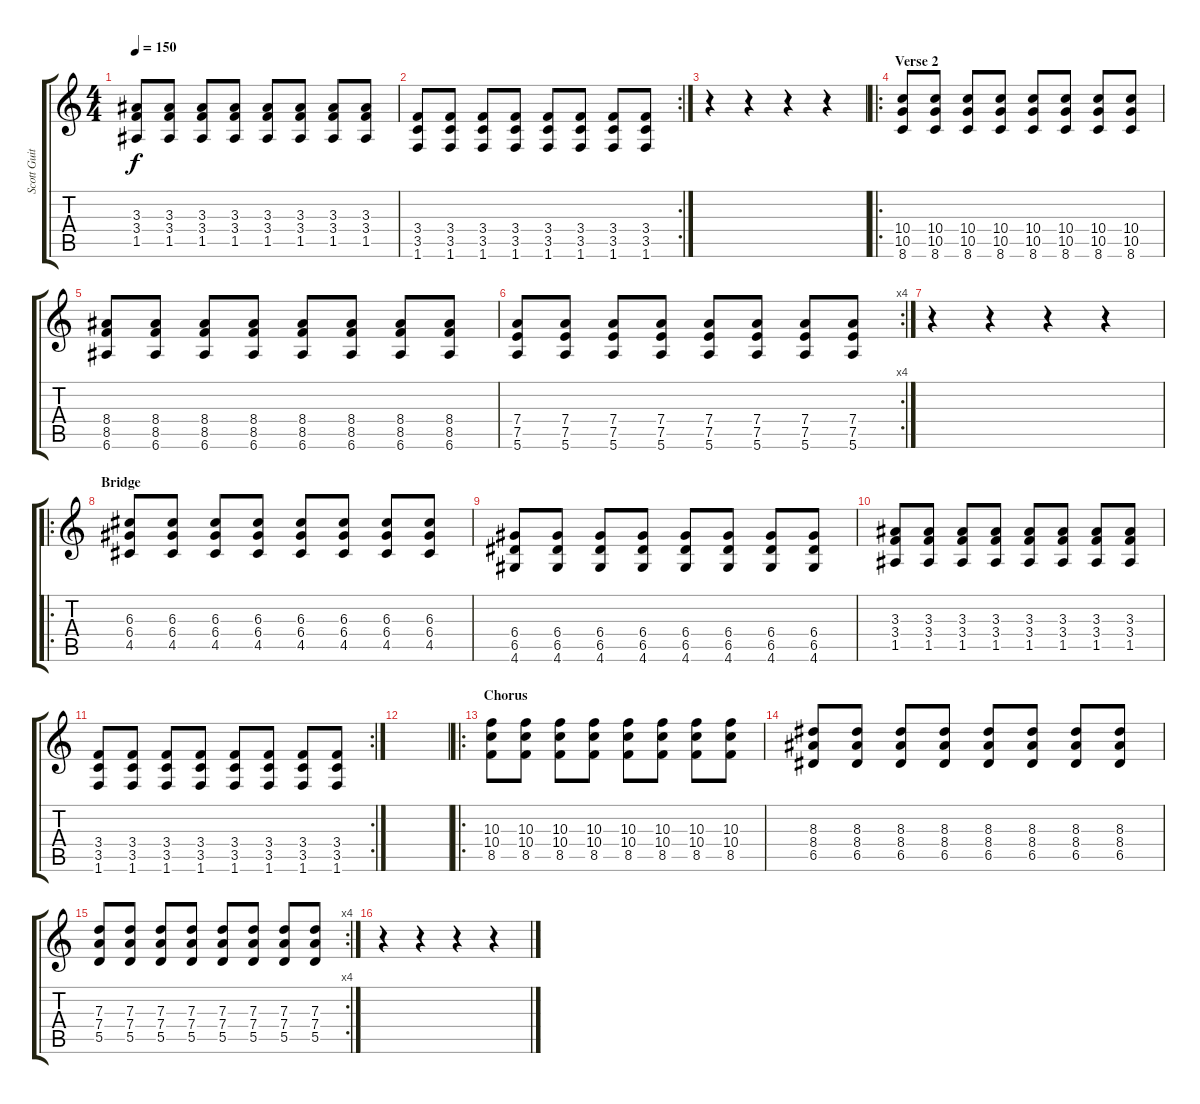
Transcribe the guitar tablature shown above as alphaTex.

\track ("Scott Guitar" "Scott Guit") {instrument distortionguitar}
\staff {score tabs}
\tuning (E4 B3 G3 D3 A2 E2) {hide}
\ts (4 4)
\tempo 150
\clef g2
\ks c
(3.3 3.4 1.5).8{dy f} (3.3 3.4 1.5).8 (3.3 3.4 1.5).8 (3.3 3.4 1.5).8 (3.3 3.4 1.5).8 (3.3 3.4 1.5).8 (3.3 3.4 1.5).8 (3.3 3.4 1.5).8 |
\rc 2
(3.4 3.5 1.6).8 (3.4 3.5 1.6).8 (3.4 3.5 1.6).8 (3.4 3.5 1.6).8 (3.4 3.5 1.6).8 (3.4 3.5 1.6).8 (3.4 3.5 1.6).8 (3.4 3.5 1.6).8 |
r.4 r.4 r.4 r.4 |
\ro
\section ("" "Verse 2")
(10.4 10.5 8.6).8 (10.4 10.5 8.6).8 (10.4 10.5 8.6).8 (10.4 10.5 8.6).8 (10.4 10.5 8.6).8 (10.4 10.5 8.6).8 (10.4 10.5 8.6).8 (10.4 10.5 8.6).8 |
(8.4 8.5 6.6).8 (8.4 8.5 6.6).8 (8.4 8.5 6.6).8 (8.4 8.5 6.6).8 (8.4 8.5 6.6).8 (8.4 8.5 6.6).8 (8.4 8.5 6.6).8 (8.4 8.5 6.6).8 |
\rc 4
(7.4 7.5 5.6).8 (7.4 7.5 5.6).8 (7.4 7.5 5.6).8 (7.4 7.5 5.6).8 (7.4 7.5 5.6).8 (7.4 7.5 5.6).8 (7.4 7.5 5.6).8 (7.4 7.5 5.6).8 |
r.4 r.4 r.4 r.4 |
\ro
\section ("" "Bridge")
(6.3 6.4 4.5).8 (6.3 6.4 4.5).8 (6.3 6.4 4.5).8 (6.3 6.4 4.5).8 (6.3 6.4 4.5).8 (6.3 6.4 4.5).8 (6.3 6.4 4.5).8 (6.3 6.4 4.5).8 |
(6.4 6.5 4.6).8 (6.4 6.5 4.6).8 (6.4 6.5 4.6).8 (6.4 6.5 4.6).8 (6.4 6.5 4.6).8 (6.4 6.5 4.6).8 (6.4 6.5 4.6).8 (6.4 6.5 4.6).8 |
(3.3 3.4 1.5).8 (3.3 3.4 1.5).8 (3.3 3.4 1.5).8 (3.3 3.4 1.5).8 (3.3 3.4 1.5).8 (3.3 3.4 1.5).8 (3.3 3.4 1.5).8 (3.3 3.4 1.5).8 |
\rc 2
(3.4 3.5 1.6).8 (3.4 3.5 1.6).8 (3.4 3.5 1.6).8 (3.4 3.5 1.6).8 (3.4 3.5 1.6).8 (3.4 3.5 1.6).8 (3.4 3.5 1.6).8 (3.4 3.5 1.6).8 |
|
\ro
\section ("" "Chorus")
(10.3 10.4 8.5).8 (10.3 10.4 8.5).8 (10.3 10.4 8.5).8 (10.3 10.4 8.5).8 (10.3 10.4 8.5).8 (10.3 10.4 8.5).8 (10.3 10.4 8.5).8 (10.3 10.4 8.5).8 |
(8.3 8.4 6.5).8 (8.3 8.4 6.5).8 (8.3 8.4 6.5).8 (8.3 8.4 6.5).8 (8.3 8.4 6.5).8 (8.3 8.4 6.5).8 (8.3 8.4 6.5).8 (8.3 8.4 6.5).8 |
\rc 4
(7.3 7.4 5.5).8 (7.3 7.4 5.5).8 (7.3 7.4 5.5).8 (7.3 7.4 5.5).8 (7.3 7.4 5.5).8 (7.3 7.4 5.5).8 (7.3 7.4 5.5).8 (7.3 7.4 5.5).8 |
r.4 r.4 r.4 r.4
